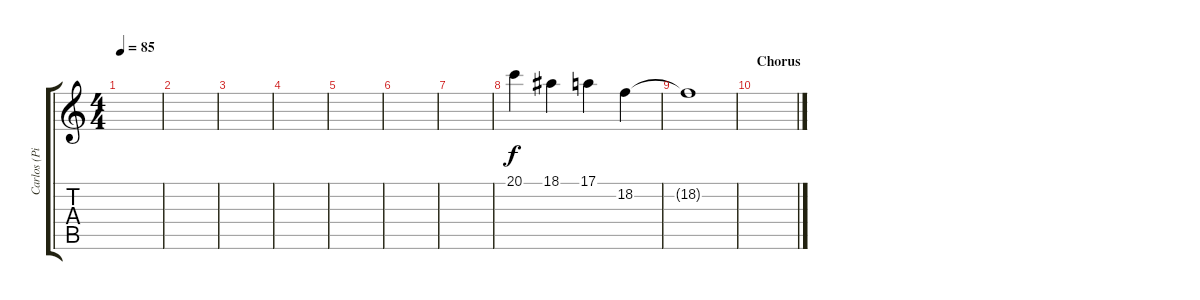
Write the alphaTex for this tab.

\track ("Carlos (Piano)" "Carlos (Pi") {instrument electricgrandpiano}
\staff {score tabs}
\tuning (E4 B3 G3 D3 A2 D2) {hide}
\ts (4 4)
\tempo 85
\clef g2
\ks c
|
|
|
|
|
|
|
20.1.4 18.1.4 17.1.4 18.2.4 |
18.2{t}.1 |
\section ("" "Chorus")
